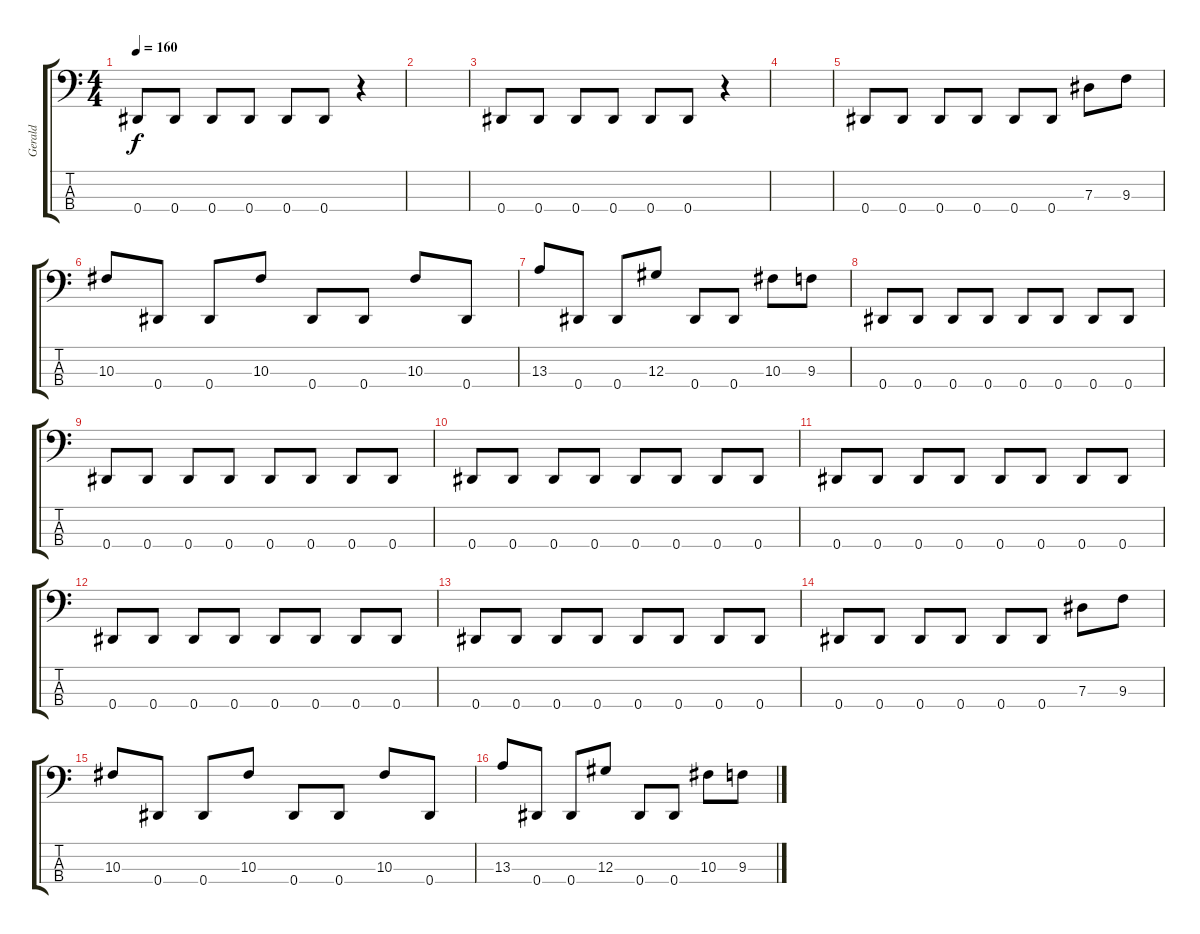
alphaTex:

\track ("Gerald" "Gerald") {instrument electricbassfinger}
\staff {score tabs}
\tuning (Gb2 Db2 Ab1 Eb1) {hide}
\ts (4 4)
\tempo 160
\clef f4
\ks c
0.4.8{dy f} 0.4.8 0.4.8 0.4.8 0.4.8 0.4.8 r.4 |
|
0.4.8 0.4.8 0.4.8 0.4.8 0.4.8 0.4.8 r.4 |
|
0.4.8 0.4.8 0.4.8 0.4.8 0.4.8 0.4.8 7.3.8 9.3.8 |
10.3.8 0.4.8 0.4.8 10.3.8 0.4.8 0.4.8 10.3.8 0.4.8 |
13.3.8 0.4.8 0.4.8 12.3.8 0.4.8 0.4.8 10.3.8 9.3.8 |
0.4.8 0.4.8 0.4.8 0.4.8 0.4.8 0.4.8 0.4.8 0.4.8 |
0.4.8 0.4.8 0.4.8 0.4.8 0.4.8 0.4.8 0.4.8 0.4.8 |
0.4.8 0.4.8 0.4.8 0.4.8 0.4.8 0.4.8 0.4.8 0.4.8 |
0.4.8 0.4.8 0.4.8 0.4.8 0.4.8 0.4.8 0.4.8 0.4.8 |
0.4.8 0.4.8 0.4.8 0.4.8 0.4.8 0.4.8 0.4.8 0.4.8 |
0.4.8 0.4.8 0.4.8 0.4.8 0.4.8 0.4.8 0.4.8 0.4.8 |
0.4.8 0.4.8 0.4.8 0.4.8 0.4.8 0.4.8 7.3.8 9.3.8 |
10.3.8 0.4.8 0.4.8 10.3.8 0.4.8 0.4.8 10.3.8 0.4.8 |
13.3.8 0.4.8 0.4.8 12.3.8 0.4.8 0.4.8 10.3.8 9.3.8
